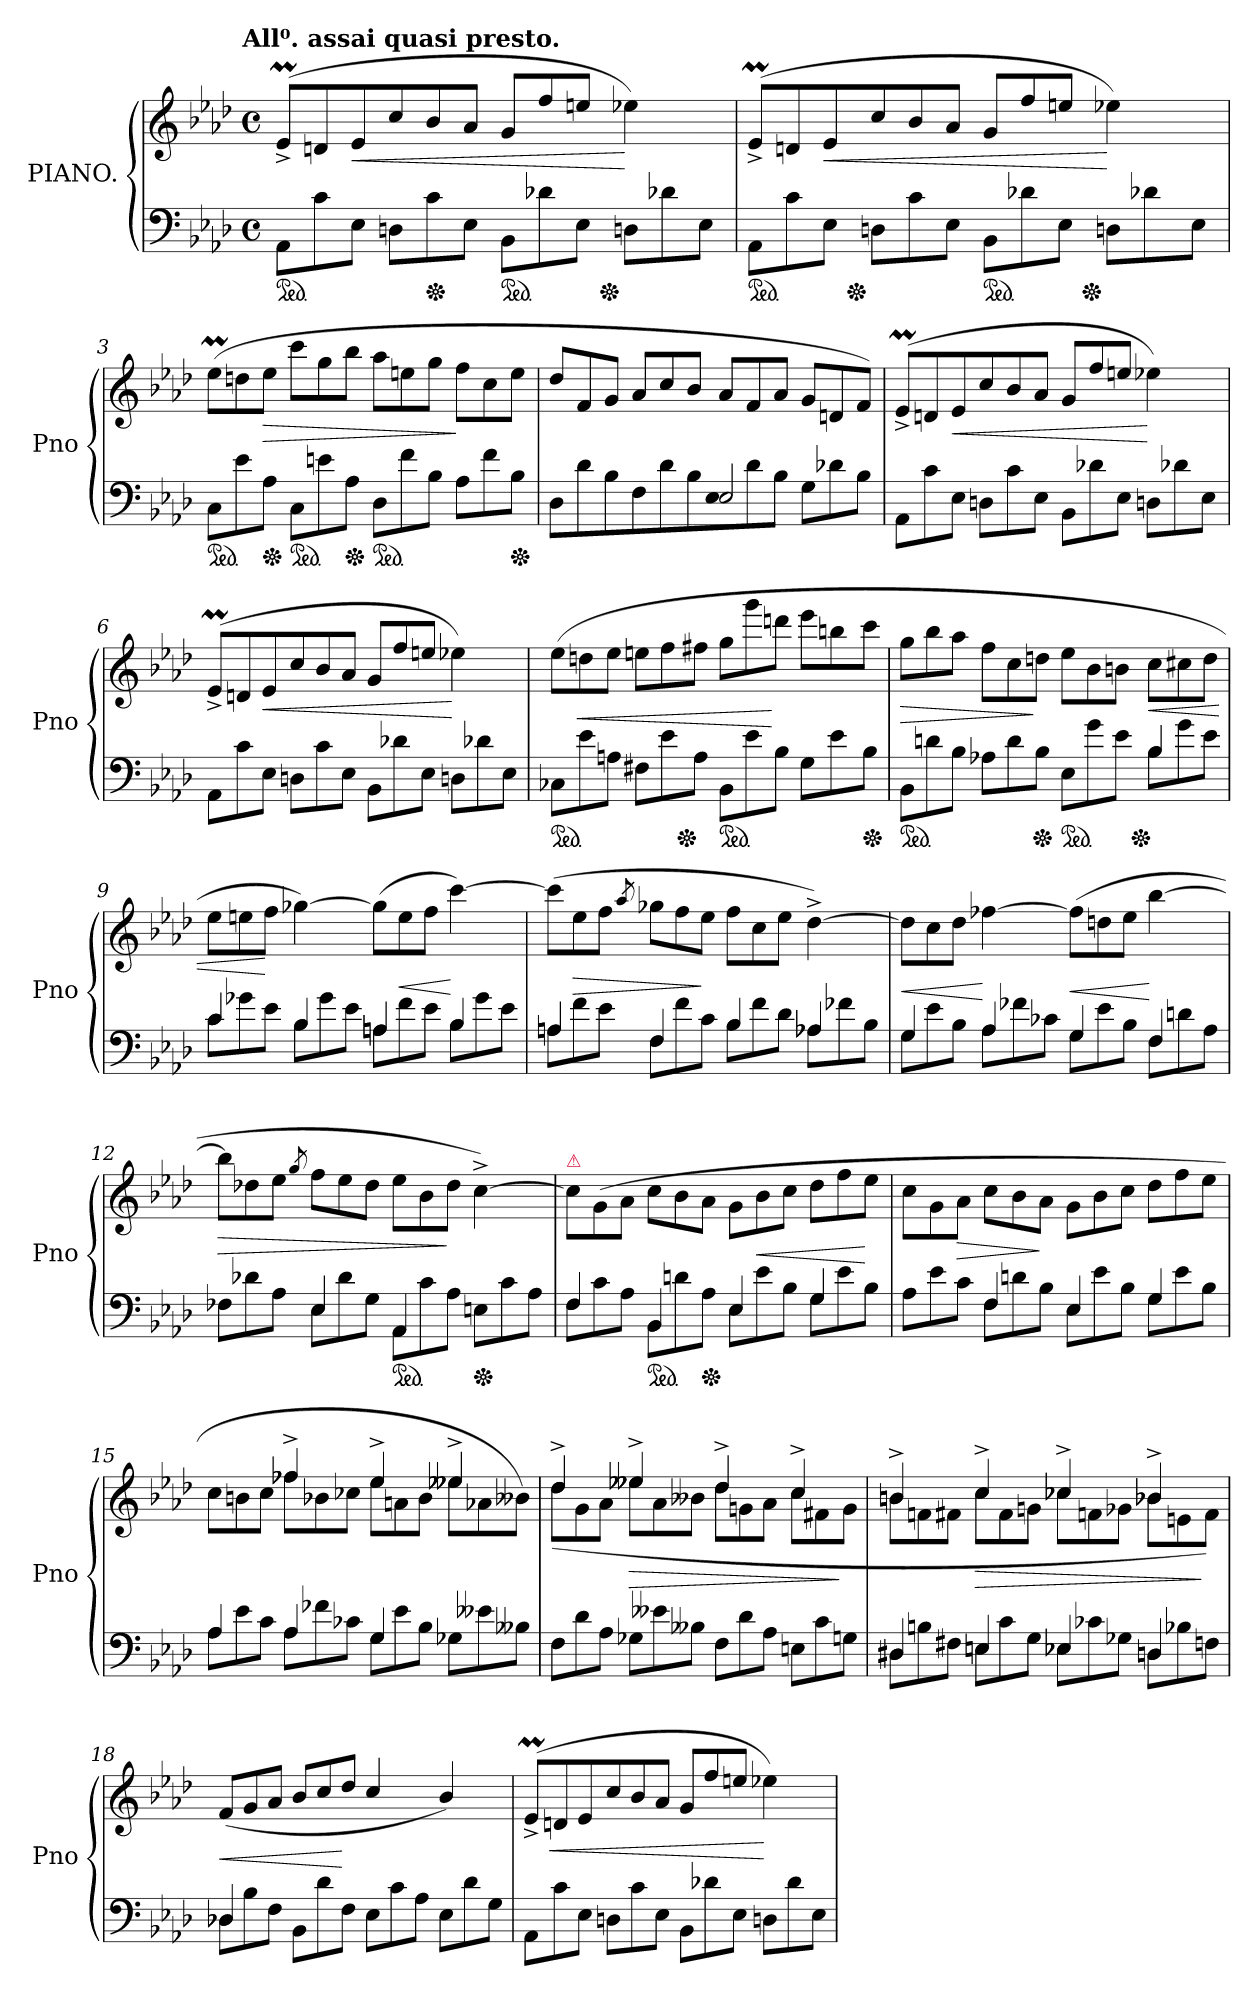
**kern	**kern	**dynam
*part1	*part1	*part1
*staff2	*staff1	*staff1/2
*I"PIANO.	*	*
*I'Pno	*	*
*clefF4	*clefG2	*
*k[b-e-a-d-]	*k[b-e-a-d-]	*
*A-:	*A-:	*
!!LO:TX:omd:t=All⁰. assai quasi presto.
*M4/4	*M4/4	*
*met(c)	*met(c)	*
*Xtuplet	*Xtuplet	*
=1	=1	=1
!	!LO:TX:a:i:t=legato	!
*ped	*	*
*	*^	*
12AA-\L	(>12e-M^</L	3%2ryy	.
12c	12dn	.	.
12E-J	12e-	.	<
12Dn\L	12cc	.	.
*Xped	*	*	*
12c	12b-	.	.
12E-J	12a-J	.	.
*ped	*	*	*
12BB-\L	12g/L	.	.
12d-X	12ff	.	.
12E-J	12eenJ	24ryy	.
*Xped	*	*	*
.	.	6..ryy	.
12Dn\L	4ee-X\)	.	[
12d-X	.	.	.
12E-J	.	.	.
*	*v	*v	*
=2	=2	=2
*ped	*	*
*	*^	*
*	*	*^	*
12AA-\L	(>12e-M^</L	6ryy	3%2ryy	.
12c	12dn	.	.	.
12E-J	12e-	24ryy	.	<
*Xped	*	*	*	*
.	.	3%2ryy	.	.
12Dn\L	12cc	.	.	.
12c	12b-	.	.	.
12E-J	12a-J	.	.	.
*ped	*	*	*	*
12BB-\L	12g/L	.	.	.
12d-X	12ff	.	.	.
12E-J	12eenJ	.	24ryy	.
*Xped	*	*	*	*
.	.	.	6..ryy	.
12Dn\L	4ee-X\)	.	.	[
12d-X	.	.	.	.
.	.	12.ryy	.	.
12E-J	.	.	.	.
*	*v	*v	*v	*
=3	=3	=3
*ped	*	*
12C\L	(>12ee-M\L	.
12e-	12ddn	.
*Xped	*	*
12A-J	12ee-J	>
*ped	*	*
12C\L	12ccc\L	.
12en	12gg	.
*Xped	*	*
12A-J	12bb-J	.
*ped	*	*
12D-\L	12aa-\L	.
12f	12een	.
12B-J	12ggJ	.
12A-\L	12ff\L	]
12f	12cc	.
*Xped	*	*
12B-J	12eeJ	.
=4	=4	=4
*^	*	*
2ryy	12D-\L	12dd-/L	.
.	12d-	12f	.
.	12B-J	12gJ	.
.	12F\L	12a-/L	.
.	12d-	12cc	.
.	12B-J	12b-J	.
!	!LO:N:vis=2	!	!
2E-/	12E-\	12a-/L	.
.	12d-	12f	.
.	12B-J	12a-J	.
.	12G\L	12g/L	.
.	12d-X	12dn	.
.	12B-J	12fJ)	.
*v	*v	*	*
=5	=5	=5
12AA-\L	(>12e-M^</L	.
12c	12dn	.
12E-J	12e-	<
12Dn\L	12cc	.
12c	12b-	.
12E-J	12a-J	.
12BB-\L	12g/L	.
12d-X	12ff	.
12E-J	12eenJ	.
12Dn\L	4ee-X\)	[
12d-X	.	.
12E-J	.	.
=6	=6	=6
12AA-\L	(>12e-M^</L	.
12c	12dn	.
12E-J	12e-	<
12Dn\L	12cc	.
12c	12b-	.
12E-J	12a-J	.
12BB-\L	12g/L	.
12d-X	12ff	.
12E-J	12eenJ	.
12Dn\L	4ee-X\)	[
12d-X	.	.
12E-J	.	.
=7	=7	=7
*ped	*	*
*	*^	*
12C-X\L	(>12ee-\L	4.ryy	.
12e-	12ddn	.	<
12AnJ	12ee-J	.	.
12F#X\L	12een\L	.	.
12e-	12ff	.	.
*Xped	*	*	*
.	.	2ryy	.
12AJ	12ff#XJ	.	.
*ped	*	*	*
12BB-\L	12gg\L	.	.
12e-	12ggg	.	.
12B-J	12dddnJ	.	[
12G\L	12eee-\L	.	.
12e-	12bbn	.	.
.	.	8ryy	.
*Xped	*	*	*
12B-J	12cccJ	.	.
=8	=8	=8	=8
*^	*	*	*
*ped	*	*	*	*
12ryy	12BB-\L	12gg\L	3%2ryy	>
12ryy	12dn	12bb-	.	.
12ryy	12B-J	12aa-J	.	.
12ryy	12A-X\L	12ff\L	.	.
12ryy	12d	12cc	.	.
*Xped	*	*	*	*
12ryy	12B-J	12ddnJ	.	]
*ped	*	*	*	*
12ryy	12E-\L	12ee-\L	.	.
12ryy	12g	12b-	.	.
12ryy	12e-J	12bnJ	24ryy	.
*Xped	*	*	*	*
.	.	.	6..ryy	.
4B-/	12B-\L	12cc\L	.	<
.	12g	12cc#X	.	.
.	12e-J	12ddJ	.	.
*	*	*v	*v	*
=9	=9	=9	=9
4c/	12c\L	12ee-\L	.
.	12g-X	12een	.
.	12e-J	12ffJ	[
4B-/	12B-\L	[4gg-X)	.
.	12g-	.	.
.	12e-J	.	.
4An/	12An\L	(>12gg-\L]	.
.	12f	12ee	<
.	12e-J	12ffJ	.
4B-/	12B-\L	[4ccc)	[
.	12g-	.	.
.	12e-J	.	.
=10	=10	=10	=10
4An/	12An\L	(>12ccc\L]	.
.	12f	12ee-	>
.	12e-J	12ffJ	.
.	.	8qaa-/	.
4F/	12F\L	12gg-X\L	.
.	12f	12ff	.
.	12cJ	12ee-J	]
4B-/	12B-\L	12ff\L	.
.	12f	12cc	.
.	12d-J	12ee-J	.
4A-X/	12A-X\L	[4dd-^<\)	.
.	12f-X	.	.
.	12B-J	.	.
=11	=11	=11	=11
4G/	12G\L	12dd-\L]	<
.	12e-	12cc	.
.	12B-J	12dd-J	.
4A-/	12A-\L	[4ff-X\	[
.	12f-X	.	.
.	12c-XJ	.	.
4G/	12G\L	(>12ff-\L]	<
.	12e-	12ddn	.
.	12B-J	12ee-J	.
4F/	12F\L	[4bb-\	[
.	12dn	.	.
.	12A-J	.	.
=12	=12	=12	=12
4ryy	12F-X\L	12bb-\L]	>
.	12d-X	12dd-X	.
.	12A-J	12ee-J	.
.	.	8qgg/	.
4E-/	12E-\L	12ff\L	.
.	12d-	12ee-	.
.	12GJ	12dd-J	.
*ped	*	*	*
4AA-/	12AA-\L	12ee-\L	.
.	12c	12b-	.
.	12A-J	12dd-J	]
*Xped	*	*	*
4ryy	12En\L	[4cc^<\)	.
.	12c	.	.
.	12A-J	.	.
=13	=13	=13	=13
!	!	!LO:TX:a:color=crimson:t=⚠	!
4F/	12F\L	12cc\L]	.
.	12c	(>12g	.
.	12A-J	12a-J	.
*ped	*	*	*
4BB-/	12BB-\L	12cc\L	.
.	12dn	12b-	.
*Xped	*	*	*
.	12A-J	12a-J	.
4E-/	12E-\L	12g\L	.
.	12e-	12b-	<
.	12B-J	12ccJ	.
4G/	12G\L	12dd-\L	.
.	12e-	12ff	.
.	12B-J	12ee-J	[
=14	=14	=14	=14
4ryy	12A-\L	12cc\L	.
.	12e-	12g	.
.	12cJ	12a-J	>
4F/	12F\L	12cc\L	.
.	12dn	12b-	.
.	12B-J	12a-J	]
4E-/	12E-\L	12g\L	.
.	12e-	12b-	.
.	12B-J	12ccJ	.
4G/	12G\L	12dd-\L	.
.	12e-	12ff	.
.	12B-J	12ee-J	.
=15	=15	=15	=15
*	*	*^	*
4A-/	12A-\L	4ryy	12cc\L	.
.	12e-	.	12bn	.
.	12cJ	.	12ccJ	.
4A-/	12A-\L	4ff-X^>/	12ff-X\L	.
.	12f-X	.	12b-X	.
.	12c-XJ	.	12cc-XJ	.
4G/	12G\L	4ee-^>/	12ee-\L	.
.	12e-	.	12an	.
.	12B-J	.	12b-J	.
4rAyy	12G-X\L	4ee--X^>/	12ee--X\L	.
.	12e--X	.	12a-X	.
.	12B--XJ	.	12b--XJ)	.
*v	*v	*	*	*
=16	=16	=16	=16
12F\L	4dd-^>/	(>12dd-\L	.
12d-	.	12g	.
12A-J	.	12a-J	.
12G-X\L	4ee--X^>/	12ee--X\L	>
12e--X	.	12a-	.
12B--XJ	.	12b--XJ	.
12F\L	4dd-^>/	12dd-\L	.
12d-	.	12gn	.
12A-J	.	12a-J	.
12En\L	4cc^>/	12cc\L	.
12c	.	12f#X	.
12GnJ	.	12gJ	]
=17	=17	=17	=17
*^	*	*	*
4D#X/	12D#X\L	4bn^>/	12bn\L	.
.	12Bn	.	12fn	.
.	12F#XJ	.	12f#XJ	.
4En/	12En\L	4cc^>/	12cc\L	>
.	12c	.	12f#	.
.	12GJ	.	12gnJ	.
4E-X/	12E-X\L	4cc-X^>/	12cc-X\L	.
.	12c-X	.	12fn	.
.	12G-XJ	.	12g-XJ	.
4Dn/	12Dn\L	4b-X^>/	12b-X\L	.
.	12B-X	.	12en	.
.	12FnJ	.	12fJ)	]
*	*	*v	*v	*
=18	=18	=18	=18
4D-X/	12D-X\L	(>12f/L	<
.	12B-	12g	.
.	12FJ	12a-J	.
2.ryy	12BB-\L	12b-/L	.
.	12d-	12cc	.
.	12FJ	12dd-J	[
.	12E-\L	4cc/	.
.	12c	.	.
.	12A-J	.	.
.	12E-\L	4b-/)	.
.	12d-	.	.
.	12GJ	.	.
*v	*v	*	*
=19	=19	=19
12AA-\L	(>12e-M^</L	.
12c	12dn	<
12E-J	12e-	.
12Dn\L	12cc	.
12c	12b-	.
12E-J	12a-J	.
12BB-\L	12g/L	.
12d-X	12ff	.
12E-J	12eenJ	.
12Dn\L	4ee-X)	[
12d-	.	.
12E-J	.	.
=	=	=
*-	*-	*-
